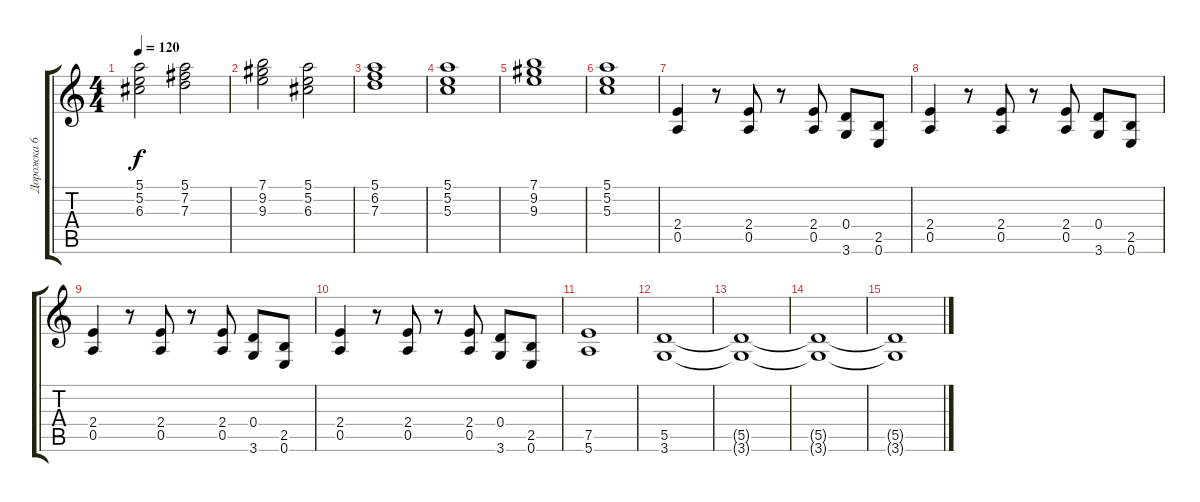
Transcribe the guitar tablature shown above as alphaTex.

\track ("Дорожка 6" "Дорожка 6") {instrument overdrivenguitar}
\staff {score tabs}
\tuning (E4 B3 G3 D3 A2 E2) {hide}
\ts (4 4)
\tempo 120
\clef g2
\ks c
(5.1 5.2 6.3).2{dy f} (5.1 7.2 7.3).2 |
(7.1 9.2 9.3).2 (5.1 5.2 6.3).2 |
(5.1 6.2 7.3).1 |
(5.1 5.2 5.3).1 |
(7.1 9.2 9.3).1 |
(5.1 5.2 5.3).1 |
(2.4 0.5).4 r.8 (2.4 0.5).8 r.8 (2.4 0.5).8 (0.4 3.6).8 (2.5 0.6).8 |
(2.4 0.5).4 r.8 (2.4 0.5).8 r.8 (2.4 0.5).8 (0.4 3.6).8 (2.5 0.6).8 |
(2.4 0.5).4 r.8 (2.4 0.5).8 r.8 (2.4 0.5).8 (0.4 3.6).8 (2.5 0.6).8 |
(2.4 0.5).4 r.8 (2.4 0.5).8 r.8 (2.4 0.5).8 (0.4 3.6).8 (2.5 0.6).8 |
(7.5 5.6).1 |
(5.5 3.6).1 |
(5.5{t} 3.6{t}).1 |
(5.5{t} 3.6{t}).1 |
(5.5{t} 3.6{t}).1
